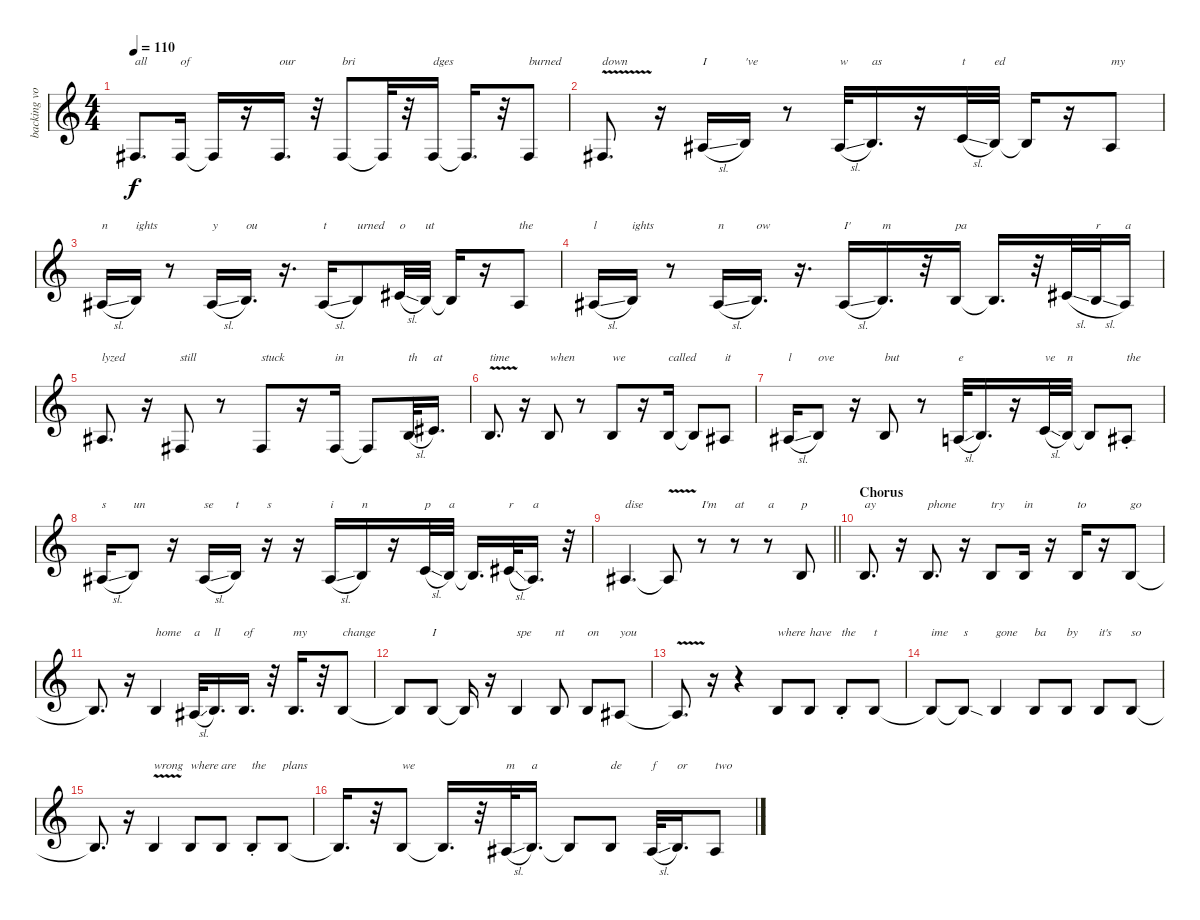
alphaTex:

\track ("backing vocals" "backing vo") {instrument lead2sawtooth}
\staff {score}
\tuning (E4 B3 G3 D3 A2 E2) {hide}
\ts (4 4)
\tempo 110
\clef g2
\ks c
4.4.8{d txt "all" dy f} 4.4.16{txt "of"} 4.4{t}.16 r.16 4.4.16{d txt "our"} r.32 4.4.8{txt "bri"} 4.4{t}.32 r.32 4.4.16{txt "dges"} 4.4{t}.16{d} r.32 4.4.8{txt "burned"} |
4.4{v}.8{d txt "down"} r.16 3.3{sl}.16{txt "I"} 4.3.16{txt "'ve"} r.8 3.3{sl}.32{txt "w"} 4.3.16{d txt "as"} r.16 5.3{sl}.32{txt "t"} 4.3.32{txt "ed"} 4.3{t}.16 r.16 3.3.8{txt "my"} |
3.3{sl}.16{txt "n"} 4.3.16{txt "ights"} r.8 3.3{sl}.16{txt "y"} 4.3.16{d txt "ou"} r.16{d} 3.3{sl}.16{txt "t"} 4.3.8{txt "urned"} 6.3{sl}.32{txt "o"} 4.3.32{txt "ut"} 4.3{t}.16 r.16 3.3.8{txt "the"} |
3.3{sl}.16{txt "l"} 4.3.16{txt "ights"} r.8 3.3{sl}.16{txt "n"} 4.3.16{d txt "ow"} r.16{d} 3.3{sl}.16{txt "I'"} 4.3.16{d txt "m"} r.32 4.3.16{txt "pa"} 4.3{t}.16{d} r.32 6.3{sl}.32 4.3{sl}.32{txt "r"} 3.3.16{txt "a"} |
3.3.8{d txt "lyzed"} r.16 4.4.8{txt "still"} r.8 4.4.8{txt "stuck"} r.16 4.4.16{txt "in"} 4.4{t}.8 4.3{sl}.32{txt "th"} 6.3.16{d txt "at"} |
4.3{v}.8{d txt "time"} r.16 4.3.8{txt "when"} r.8 4.3.8{txt "we"} r.16 4.3.16{txt "called"} 4.3{t}.8 3.3.8{txt "it"} |
3.3{sl}.16{txt "l"} 4.3.8{txt "ove"} r.16 4.3.8{txt "but"} r.8 2.3{sl}.32{txt "e"} 4.3.16{d} r.16 5.3{sl}.32{txt "ve"} 4.3.32{txt "n"} 4.3{t}.8 3.3{st}.8{txt "the"} |
3.3{sl}.16{txt "s"} 4.3.8{txt "un"} r.16 3.3{sl}.16{txt "se"} 4.3.16{txt "t"} r.16{txt "s"} r.16 3.3{sl}.16{txt "i"} 4.3.16{txt "n"} r.16 5.3{sl}.32{txt "p"} 4.3.32{txt "a"} 4.3{t}.16{d} 6.3{sl}.32{txt "r"} 3.3.16{d txt "a"} r.32 |
\barLineRight lightlight
3.3.4{d txt "dise"} 3.3{v t}.8 r.8{txt "I'm"} r.8{txt "at"} r.8{txt "a"} 4.3.8{txt "p"} |
\section ("" "Chorus")
4.3.8{d txt "ay"} r.16 4.3.8{d txt "phone"} r.16 4.3.8{txt "try"} 4.3.16{txt "in"} r.16 4.3.16{txt "to"} r.16 4.3.8{txt "go"} |
4.3{t}.8{d} r.16 4.3.4{txt "home"} 3.3{sl}.32{txt "a"} 4.3.16{d txt "ll"} 4.3.16{d txt "of"} r.32 4.3.16{d txt "my"} r.32 4.3.8{txt "change"} |
4.3{t}.8 4.3.8{txt "I"} 4.3{t}.16 r.16 4.3.4{txt "spe"} 4.3.8{txt "nt"} 4.3.8{txt "on"} 3.3.8{txt "you"} |
3.3{v t}.8{d} r.16 r.4 4.3.8{txt "where"} 4.3.8{txt "have"} 4.3{st}.8{txt "the"} 4.3.8{txt "t"} |
4.3{t}.8{txt "ime"} 4.3{sod t}.8{txt "s"} 4.3.4{txt "gone"} 4.3.8{txt "ba"} 4.3.8{txt "by"} 4.3.8{txt "it's"} 4.3.8{txt "so"} |
4.3{t}.8{d} r.16 4.3{v}.4{txt "wrong"} 4.3.8{txt "where"} 4.3.8{txt "are"} 4.3{st}.8{txt "the"} 4.3.8{txt "plans"} |
4.3{t}.16{d} r.32 4.3.8{txt "we"} 4.3{t}.16{d} r.32 3.3{sl}.32{txt "m"} 4.3.16{d txt "a"} 4.3{t}.8 4.3.8{txt "de"} 3.3{sl}.32{txt "f"} 4.3.16{d txt "or"} 3.3.8{txt "two"}
